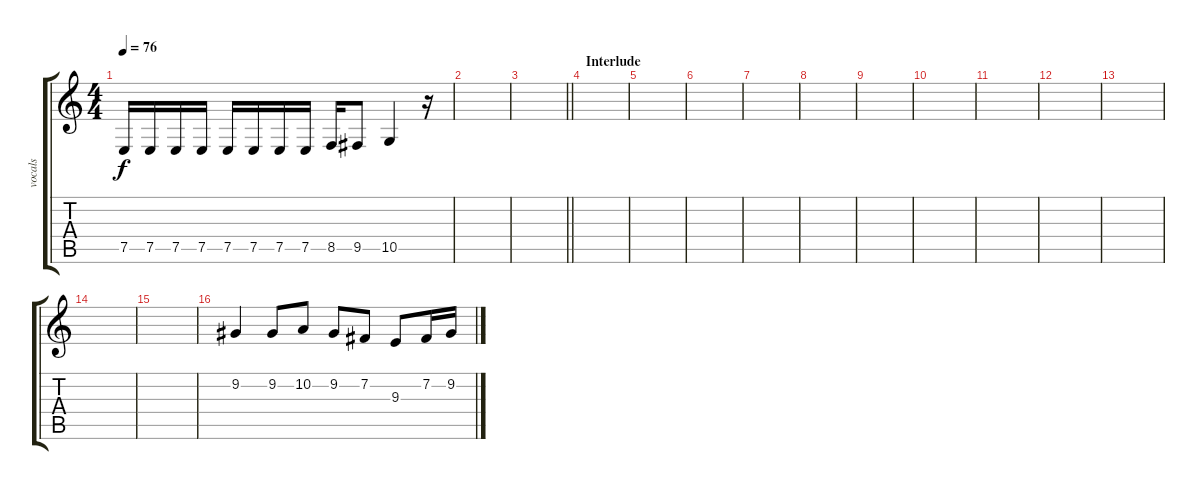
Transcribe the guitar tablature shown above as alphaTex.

\track ("vocals" "vocals") {instrument clarinet}
\staff {score tabs}
\tuning (E4 B3 G3 D3 A2 E2) {hide}
\ts (4 4)
\tempo 76
\clef g2
\ks c
7.5.16{dy f} 7.5.16 7.5.16 7.5.16 7.5.16 7.5.16 7.5.16 7.5.16 8.5.16 9.5.8 10.5.4 r.16 |
|
\barLineRight lightlight
|
\section ("" "Interlude")
|
|
|
|
|
|
|
|
|
|
|
|
9.2.4 9.2.8 10.2.8 9.2.8 7.2.8 9.3.8 7.2.16 9.2.16
